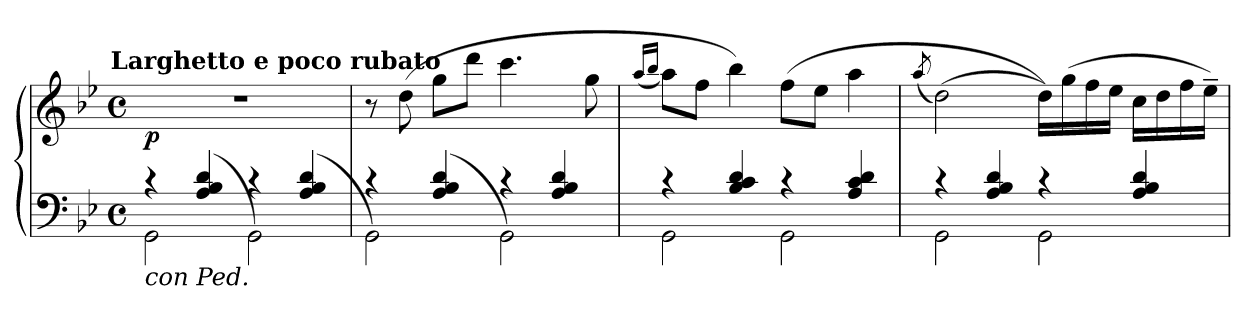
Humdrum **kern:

**kern	**kern	**dynam
*part1	*part1	*part1
*staff2	*staff1	*staff1/2
*clefF4	*clefG2	*
*k[b-e-]	*k[b-e-]	*
!!LO:TX:omd:t=Larghetto e poco rubato
*M4/4	*M4/4	*
*met(c)	*met(c)	*
*MM120	*MM120	*
=1	=1	=1
*^	*	*
!LO:TX:b:i:t=con Ped.	!	!	!
!	!	!	!LO:DY:b
4r	2GG\)	1r	p
(>4A/ 4B-/ 4d/	.	.	.
4r	2GG\)	.	.
(>4A/ 4B-/ 4d/	.	.	.
=2	=2	=2	=2
4r	2GG\)	8r	.
.	.	(>8dd\	.
(>4A/ 4B-/ 4d/	.	8gg\L	.
.	.	8ddd\J	.
4r	2GG\)	4.ccc\	.
(>4A/ 4B-/ 4d/	.	.	.
.	.	8gg\	.
=3	=3	=3	=3
.	.	(<16qqaa/LL	.
.	.	16qqbb-/JJ	.
4r	2GG\	8aa\L)	.
.	.	8ff\J	.
4B-/ 4c/ 4d/	.	4bb-\)	.
4r	2GG\	(>8ff\L	.
.	.	8ee-\J	.
4A/ 4c/ 4d/	.	4aa\	.
=4	=4	=4	=4
.	.	(<8qaa/	.
4r	2GG\	(>2dd\)	.
4A/ 4B-/ 4d/	.	.	.
4r	2GG\	16dd\LL))	.
.	.	(>16gg\	.
.	.	16ff\	.
.	.	16ee-\JJ	.
4A/ 4B-/ 4d/	.	16cc\LL	.
.	.	16dd\	.
.	.	16ff\	.
.	.	16ee-~\JJ)	.
*v	*v	*	*
=	=	=
*-	*-	*-
